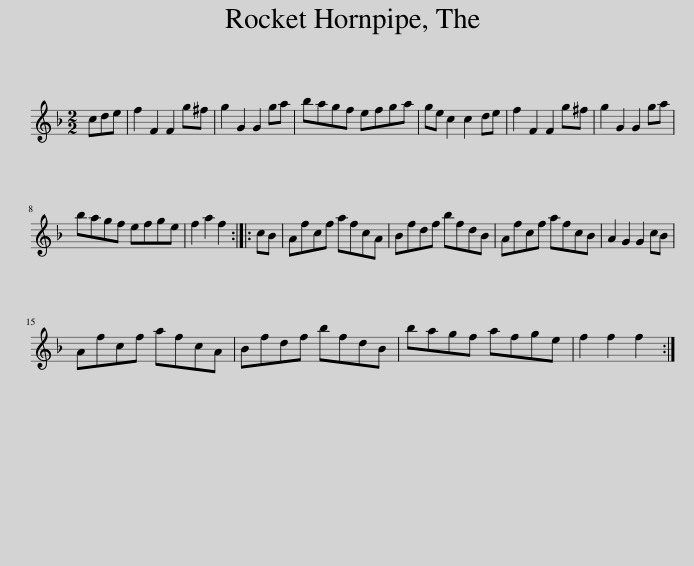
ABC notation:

X:1
L:1/8
M:2/2
I:linebreak $
K:F
V:1 treble
V:1
 cde | f2 F2 F2 g^f | g2 G2 G2 ga | bagf efga | ge c2 c2 de | %5
 f2 F2 F2 g^f | g2 G2 G2 ga |$ bagf efge | f2 a2 f2 :: cB | %10
 Afcf afcA | Bfdf bfdB | Afcf afcB | A2 G2 G2 cB |$ Afcf afcA | %15
 Bfdf bfdB | bagf afge | f2 f2 f2 :| %18
